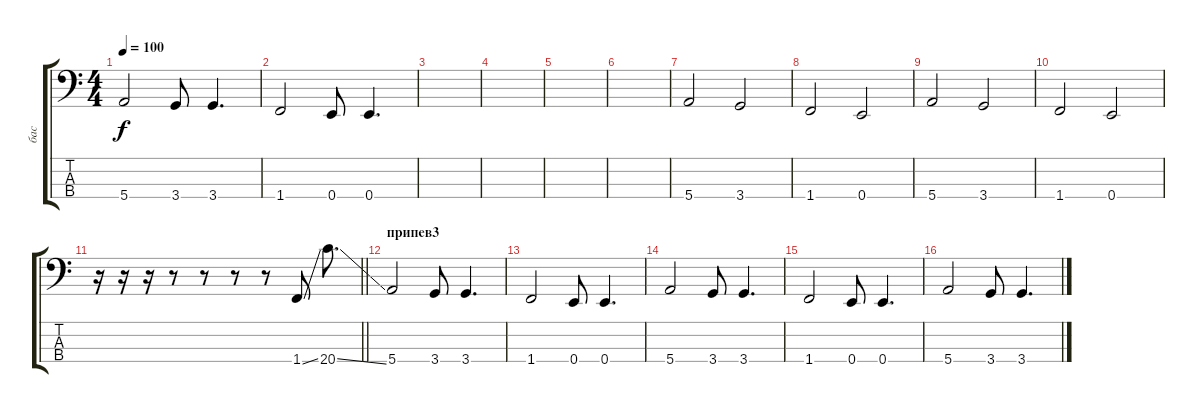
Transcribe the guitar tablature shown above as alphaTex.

\track ("бас" "бас") {instrument acousticbass}
\staff {score tabs}
\tuning (G2 D2 A1 E1) {hide}
\ts (4 4)
\tempo 100
\clef f4
\ks c
5.4.2{dy f} 3.4.8 3.4.4{d} |
1.4.2 0.4.8 0.4.4{d} |
|
|
|
|
5.4.2 3.4.2 |
1.4.2 0.4.2 |
5.4.2 3.4.2 |
1.4.2 0.4.2 |
\barLineRight lightlight
r.16 r.16 r.16 r.8 r.8 r.8 r.8 1.4{ss}.8 20.4{ss}.8{d} |
\section ("" "припев3")
5.4.2 3.4.8 3.4.4{d} |
1.4.2 0.4.8 0.4.4{d} |
5.4.2 3.4.8 3.4.4{d} |
1.4.2 0.4.8 0.4.4{d} |
5.4.2 3.4.8 3.4.4{d}
